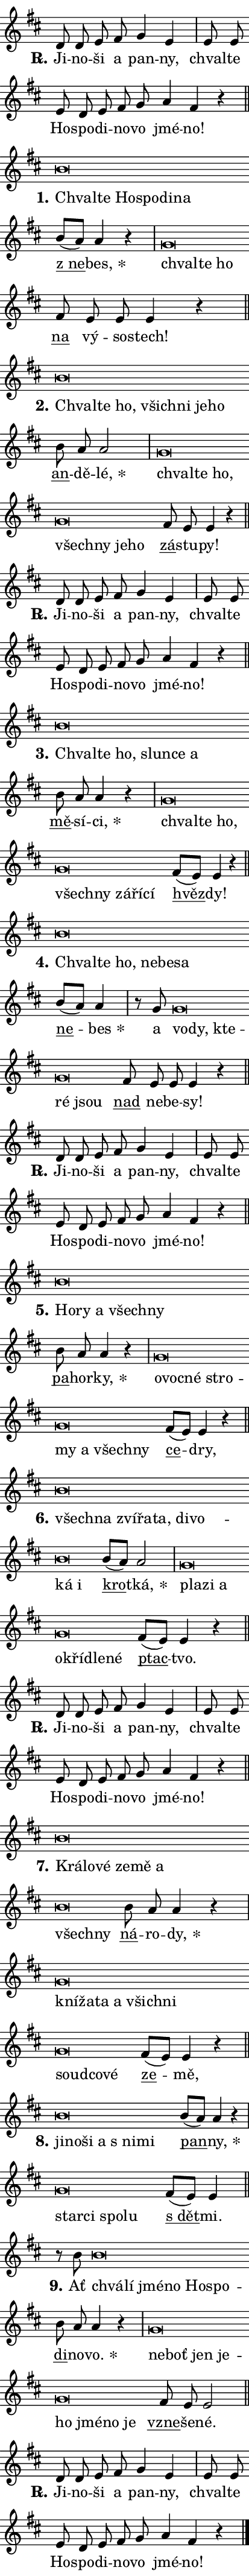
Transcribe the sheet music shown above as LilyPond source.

\version "2.22.1"
\header { tagline = "" }
\paper {
  indent = 0\cm
  top-margin = 0\cm
  right-margin = 0\cm
  bottom-margin = 0\cm
  left-margin = 0\cm
  paper-width = 7\cm
  page-breaking = #ly:one-page-breaking
  system-system-spacing.basic-distance = #11
  score-system-spacing.basic-distance = #11.3
  ragged-last = ##f
}


%% Author: Thomas Morley
%% https://lists.gnu.org/archive/html/lilypond-user/2020-05/msg00002.html
#(define (line-position grob)
"Returns position of @var[grob} in current system:
   @code{'start}, if at first time-step
   @code{'end}, if at last time-step
   @code{'middle} otherwise
"
  (let* ((col (ly:item-get-column grob))
         (ln (ly:grob-object col 'left-neighbor))
         (rn (ly:grob-object col 'right-neighbor))
         (col-to-check-left (if (ly:grob? ln) ln col))
         (col-to-check-right (if (ly:grob? rn) rn col))
         (break-dir-left
           (and
             (ly:grob-property col-to-check-left 'non-musical #f)
             (ly:item-break-dir col-to-check-left)))
         (break-dir-right
           (and
             (ly:grob-property col-to-check-right 'non-musical #f)
             (ly:item-break-dir col-to-check-right))))
        (cond ((eqv? 1 break-dir-left) 'start)
              ((eqv? -1 break-dir-right) 'end)
              (else 'middle))))

#(define (tranparent-at-line-position vctor)
  (lambda (grob)
  "Relying on @code{line-position} select the relevant enry from @var{vctor}.
Used to determine transparency,"
    (case (line-position grob)
      ((end) (not (vector-ref vctor 0)))
      ((middle) (not (vector-ref vctor 1)))
      ((start) (not (vector-ref vctor 2))))))

noteHeadBreakVisibility =
#(define-music-function (break-visibility)(vector?)
"Makes @code{NoteHead}s transparent relying on @var{break-visibility}"
#{
  \override NoteHead.transparent =
    #(tranparent-at-line-position break-visibility)
#})

#(define delete-ledgers-for-transparent-note-heads
  (lambda (grob)
    "Reads whether a @code{NoteHead} is transparent.
If so this @code{NoteHead} is removed from @code{'note-heads} from
@var{grob}, which is supposed to be @code{LedgerLineSpanner}.
As a result ledgers are not printed for this @code{NoteHead}"
    (let* ((nhds-array (ly:grob-object grob 'note-heads))
           (nhds-list
             (if (ly:grob-array? nhds-array)
                 (ly:grob-array->list nhds-array)
                 '()))
           ;; Relies on the transparent-property being done before
           ;; Staff.LedgerLineSpanner.after-line-breaking is executed.
           ;; This is fragile ...
           (to-keep
             (remove
               (lambda (nhd)
                 (ly:grob-property nhd 'transparent #f))
               nhds-list)))
      ;; TODO find a better method to iterate over grob-arrays, similiar
      ;; to filter/remove etc for lists
      ;; For now rebuilt from scratch
      (set! (ly:grob-object grob 'note-heads)  '())
      (for-each
        (lambda (nhd)
          (ly:pointer-group-interface::add-grob grob 'note-heads nhd))
        to-keep))))

hideNotes = {
  \noteHeadBreakVisibility #begin-of-line-visible
}
unHideNotes = {
  \noteHeadBreakVisibility #all-visible
}

% work-around for resetting accidentals
% https://lilypond.org/doc/v2.23/Documentation/notation/displaying-rhythms#unmetered-music
cadenzaMeasure = {
  \cadenzaOff
  \partial 1024 s1024
  \cadenzaOn
}

#(define-markup-command (accent layout props text) (markup?)
  "Underline accented syllable"
  (interpret-markup layout props
    #{\markup \override #'(offset . 4.3) \underline { #text }#}))

responsum = \markup \concat {
  "R" \hspace #-1.05 \path #0.1 #'((moveto 0 0.07) (lineto 0.9 0.8)) \hspace #0.05 "."
}

\layout {
    \context {
        \Staff
        \remove "Time_signature_engraver"
        \override LedgerLineSpanner.after-line-breaking = #delete-ledgers-for-transparent-note-heads
    }
    \context {
        \Voice {
            \override NoteHead.output-attributes = #'((class . "notehead"))
            \override Hairpin.height = #0.55
        }
    }
    \context {
        \Lyrics {
            \override StanzaNumber.output-attributes = #'((class . "stanzanumber"))
            \override LyricSpace.minimum-distance = #0.9
            \override LyricText.font-name = #"TeX Gyre Schola"
            \override LyricText.font-size = 1
            \override StanzaNumber.font-name = #"TeX Gyre Schola Bold"
            \override StanzaNumber.font-size = 1
        }
    }
}

% magnetic-lyrics.ily
%
%   written by
%     Jean Abou Samra <jean@abou-samra.fr>
%     Werner Lemberg <wl@gnu.org>
%
%   adapted by
%     Jiri Hon <jiri.hon@gmail.com>
%
% Version 2022-Apr-15

% https://www.mail-archive.com/lilypond-user@gnu.org/msg149350.html

#(define (Left_hyphen_pointer_engraver context)
   "Collect syllable-hyphen-syllable occurrences in lyrics and store
them in properties.  This engraver only looks to the left.  For
example, if the lyrics input is @code{foo -- bar}, it does the
following.

@itemize @bullet
@item
Set the @code{text} property of the @code{LyricHyphen} grob between
@q{foo} and @q{bar} to @code{foo}.

@item
Set the @code{left-hyphen} property of the @code{LyricText} grob with
text @q{foo} to the @code{LyricHyphen} grob between @q{foo} and
@q{bar}.
@end itemize

Use this auxiliary engraver in combination with the
@code{lyric-@/text::@/apply-@/magnetic-@/offset!} hook."
   (let ((hyphen #f)
         (text #f))
     (make-engraver
      (acknowledgers
       ((lyric-syllable-interface engraver grob source-engraver)
        (set! text grob)))
      (end-acknowledgers
       ((lyric-hyphen-interface engraver grob source-engraver)
        ;(when (not (grob::has-interface grob 'lyric-space-interface))
          (set! hyphen grob)));)
      ((stop-translation-timestep engraver)
       (when (and text hyphen)
         (ly:grob-set-object! text 'left-hyphen hyphen))
       (set! text #f)
       (set! hyphen #f)))))

#(define (lyric-text::apply-magnetic-offset! grob)
   "If the space between two syllables is less than the value in
property @code{LyricText@/.details@/.squash-threshold}, move the right
syllable to the left so that it gets concatenated with the left
syllable.

Use this function as a hook for
@code{LyricText@/.after-@/line-@/breaking} if the
@code{Left_@/hyphen_@/pointer_@/engraver} is active."
   (let ((hyphen (ly:grob-object grob 'left-hyphen #f)))
     (when hyphen
       (let ((left-text (ly:spanner-bound hyphen LEFT)))
         (when (grob::has-interface left-text 'lyric-syllable-interface)
           (let* ((common (ly:grob-common-refpoint grob left-text X))
                  (this-x-ext (ly:grob-extent grob common X))
                  (left-x-ext
                   (begin
                     ;; Trigger magnetism for left-text.
                     (ly:grob-property left-text 'after-line-breaking)
                     (ly:grob-extent left-text common X)))
                  ;; `delta` is the gap width between two syllables.
                  (delta (- (interval-start this-x-ext)
                            (interval-end left-x-ext)))
                  (details (ly:grob-property grob 'details))
                  (threshold (assoc-get 'squash-threshold details 0.2)))
             (when (< delta threshold)
               (let* (;; We have to manipulate the input text so that
                      ;; ligatures crossing syllable boundaries are not
                      ;; disabled.  For languages based on the Latin
                      ;; script this is essentially a beautification.
                      ;; However, for non-Western scripts it can be a
                      ;; necessity.
                      (lt (ly:grob-property left-text 'text))
                      (rt (ly:grob-property grob 'text))
                      (is-space (grob::has-interface hyphen 'lyric-space-interface))
                      (space (if is-space " " ""))
                      (space-markup (grob-interpret-markup grob " "))
                      (space-size (interval-length (ly:stencil-extent space-markup X)))
                      (extra-delta (if is-space space-size 0))
                      ;; Append new syllable.
                      (ltrt-space (if (and (string? lt) (string? rt))
                                (string-append lt space rt)
                                (make-concat-markup (list lt space rt))))
                      ;; Right-align `ltrt` to the right side.
                      (ltrt-space-markup (grob-interpret-markup
                               grob
                               (make-translate-markup
                                (cons (interval-length this-x-ext) 0)
                                (make-right-align-markup ltrt-space)))))
                 (begin
                   ;; Don't print `left-text`.
                   (ly:grob-set-property! left-text 'stencil #f)
                   ;; Set text and stencil (which holds all collected
                   ;; syllables so far) and shift it to the left.
                   (ly:grob-set-property! grob 'text ltrt-space)
                   (ly:grob-set-property! grob 'stencil ltrt-space-markup)
                   (ly:grob-translate-axis! grob (- (- delta extra-delta)) X))))))))))


#(define (lyric-hyphen::displace-bounds-first grob)
   ;; Make very sure this callback isn't triggered too early.
   (let ((left (ly:spanner-bound grob LEFT))
         (right (ly:spanner-bound grob RIGHT)))
     (ly:grob-property left 'after-line-breaking)
     (ly:grob-property right 'after-line-breaking)
     (ly:lyric-hyphen::print grob)))

squashThreshold = #0.4

\layout {
  \context {
    \Lyrics
    \consists #Left_hyphen_pointer_engraver
    \override LyricText.after-line-breaking =
      #lyric-text::apply-magnetic-offset!
    \override LyricHyphen.stencil = #lyric-hyphen::displace-bounds-first
    \override LyricText.details.squash-threshold = \squashThreshold
    \override LyricHyphen.minimum-distance = 0
    \override LyricHyphen.minimum-length = \squashThreshold
  }
}

squash = \override LyricText.details.squash-threshold = 9999
unSquash = \override LyricText.details.squash-threshold = \squashThreshold

left = \override LyricText.self-alignment-X = #LEFT
unLeft = \revert LyricText.self-alignment-X

starOffset = #(lambda (grob) 
                (let ((x_offset (ly:self-alignment-interface::aligned-on-x-parent grob)))
                  (if (= x_offset 0) 0 (+ x_offset 1.2))))

star = #(define-music-function (syllable)(string?)
"Append star separator at the end of a syllable"
#{
  \once \override LyricText.X-offset = #starOffset
  \lyricmode { \markup {
    #syllable
    \override #'((font-name . "TeX Gyre Schola Bold")) \hspace #0.2 \lower #0.65 \larger "*"
  } }
#})

starAccent = #(define-music-function (syllable)(string?)
"Append star separator at the end of a syllable and make accent"
#{
  \once \override LyricText.X-offset = #starOffset
  \lyricmode { \markup {
    \accent #syllable
    \override #'((font-name . "TeX Gyre Schola Bold")) \hspace #0.2 \lower #0.65 \larger "*"
  } }
#})

breath = #(define-music-function (syllable)(string?)
"Append breathing indicator at the end of a syllable"
#{
  \lyricmode { \markup { #syllable "+" } }
#})

optionalBreath = #(define-music-function (syllable)(string?)
"Append optional breathing indicator at the end of a syllable"
#{
  \lyricmode { \markup { #syllable "(+)" } }
#})


\score {
    <<
        \new Voice = "melody" { \cadenzaOn \key d \major \relative { d'8 d e fis g4 e \cadenzaMeasure \bar "|" e8 e \bar "" e d e \bar "" fis g \bar "" a4 fis r \cadenzaMeasure \bar "||" \break } }
        \new Lyrics \lyricsto "melody" { \lyricmode { \set stanza = \responsum
Ji -- no -- ši a pan -- ny, chval -- te Ho -- spo -- di -- no -- vo jmé -- no! } }
    >>
    \layout {}
}

\score {
    <<
        \new Voice = "melody" { \cadenzaOn \key d \major \relative { b'\breve*1/16 \hideNotes \breve*1/16 \bar "" \breve*1/16 \bar "" \breve*1/16 \bar "" \breve*1/16 \breve*1/16 \bar "" \unHideNotes \bar "" b8[( a)] a4 r \cadenzaMeasure \bar "|" g\breve*1/16 \hideNotes \breve*1/16 \breve*1/16 \bar "" \unHideNotes \bar "" fis8 e e e4 r \cadenzaMeasure \bar "||" \break } }
        \new Lyrics \lyricsto "melody" { \lyricmode { \set stanza = "1."
\left Chval -- \squash te Ho -- spo -- di -- na \unLeft \unSquash \markup \accent "z ne" -- \star bes, \left chval -- \squash te ho \unLeft \unSquash \markup \accent na vý -- so -- stech! } }
    >>
    \layout {}
}

\score {
    <<
        \new Voice = "melody" { \cadenzaOn \key d \major \relative { b'\breve*1/16 \hideNotes \breve*1/16 \bar "" \breve*1/16 \bar "" \breve*1/16 \bar "" \breve*1/16 \bar "" \breve*1/16 \breve*1/16 \bar "" \unHideNotes \bar "" b8 a a2 \cadenzaMeasure \bar "|" g\breve*1/16 \hideNotes \breve*1/16 \bar "" \breve*1/16 \bar "" \breve*1/16 \bar "" \breve*1/16 \bar "" \breve*1/16 \breve*1/16 \bar "" \unHideNotes \bar "" fis8 e e4 r \cadenzaMeasure \bar "||" \break } }
        \new Lyrics \lyricsto "melody" { \lyricmode { \set stanza = "2."
\left Chval -- \squash te ho, všich -- ni je -- ho \unLeft \unSquash \markup \accent an -- dě -- \star lé, \left chval -- \squash te ho, všech -- ny je -- ho \unLeft \unSquash \markup \accent zá -- stu -- py! } }
    >>
    \layout {}
}

\score {
    <<
        \new Voice = "melody" { \cadenzaOn \key d \major \relative { d'8 d e fis g4 e \cadenzaMeasure \bar "|" e8 e \bar "" e d e \bar "" fis g \bar "" a4 fis r \cadenzaMeasure \bar "||" \break } }
        \new Lyrics \lyricsto "melody" { \lyricmode { \set stanza = \responsum
Ji -- no -- ši a pan -- ny, chval -- te Ho -- spo -- di -- no -- vo jmé -- no! } }
    >>
    \layout {}
}

\score {
    <<
        \new Voice = "melody" { \cadenzaOn \key d \major \relative { b'\breve*1/16 \hideNotes \breve*1/16 \bar "" \breve*1/16 \bar "" \breve*1/16 \bar "" \breve*1/16 \breve*1/16 \bar "" \unHideNotes \bar "" b8 a a4 r \cadenzaMeasure \bar "|" g\breve*1/16 \hideNotes \breve*1/16 \bar "" \breve*1/16 \bar "" \breve*1/16 \bar "" \breve*1/16 \bar "" \breve*1/16 \bar "" \breve*1/16 \breve*1/16 \bar "" \unHideNotes \bar "" fis8[( e)] e4 r \cadenzaMeasure \bar "||" \break } }
        \new Lyrics \lyricsto "melody" { \lyricmode { \set stanza = "3."
\left Chval -- \squash te ho, slun -- ce a \unLeft \unSquash \markup \accent mě -- sí -- \star ci, \left chval -- \squash te ho, všech -- ny zá -- ří -- cí \unLeft \unSquash \markup \accent hvěz -- dy! } }
    >>
    \layout {}
}

\score {
    <<
        \new Voice = "melody" { \cadenzaOn \key d \major \relative { b'\breve*1/16 \hideNotes \breve*1/16 \bar "" \breve*1/16 \bar "" \breve*1/16 \bar "" \breve*1/16 \breve*1/16 \bar "" \unHideNotes \bar "" b8[( a)] a4 \cadenzaMeasure \bar "|" r8 g8 g\breve*1/16 \hideNotes \breve*1/16 \bar "" \breve*1/16 \bar "" \breve*1/16 \breve*1/16 \bar "" \unHideNotes \bar "" fis8 e e e4 r \cadenzaMeasure \bar "||" \break } }
        \new Lyrics \lyricsto "melody" { \lyricmode { \set stanza = "4."
\left Chval -- \squash te ho, ne -- be -- sa \unLeft \unSquash \markup \accent ne -- \star bes a \left vo -- \squash dy, kte -- ré jsou \unLeft \unSquash \markup \accent nad ne -- be -- sy! } }
    >>
    \layout {}
}

\score {
    <<
        \new Voice = "melody" { \cadenzaOn \key d \major \relative { d'8 d e fis g4 e \cadenzaMeasure \bar "|" e8 e \bar "" e d e \bar "" fis g \bar "" a4 fis r \cadenzaMeasure \bar "||" \break } }
        \new Lyrics \lyricsto "melody" { \lyricmode { \set stanza = \responsum
Ji -- no -- ši a pan -- ny, chval -- te Ho -- spo -- di -- no -- vo jmé -- no! } }
    >>
    \layout {}
}

\score {
    <<
        \new Voice = "melody" { \cadenzaOn \key d \major \relative { b'\breve*1/16 \hideNotes \breve*1/16 \bar "" \breve*1/16 \bar "" \breve*1/16 \breve*1/16 \bar "" \unHideNotes \bar "" b8 a a4 r \cadenzaMeasure \bar "|" g\breve*1/16 \hideNotes \breve*1/16 \bar "" \breve*1/16 \bar "" \breve*1/16 \bar "" \breve*1/16 \bar "" \breve*1/16 \bar "" \breve*1/16 \breve*1/16 \bar "" \unHideNotes \bar "" fis8[( e)] e4 r \cadenzaMeasure \bar "||" \break } }
        \new Lyrics \lyricsto "melody" { \lyricmode { \set stanza = "5."
\left Ho -- \squash ry a všech -- ny \unLeft \unSquash \markup \accent pa -- hor -- \star ky, \left o -- \squash voc -- né stro -- my a všech -- ny \unLeft \unSquash \markup \accent ce -- dry, } }
    >>
    \layout {}
}

\score {
    <<
        \new Voice = "melody" { \cadenzaOn \key d \major \relative { b'\breve*1/16 \hideNotes \breve*1/16 \bar "" \breve*1/16 \bar "" \breve*1/16 \bar "" \breve*1/16 \bar "" \breve*1/16 \bar "" \breve*1/16 \bar "" \breve*1/16 \breve*1/16 \bar "" \unHideNotes \bar "" b8[( a)] a2 \cadenzaMeasure \bar "|" g\breve*1/16 \hideNotes \breve*1/16 \bar "" \breve*1/16 \bar "" \breve*1/16 \bar "" \breve*1/16 \breve*1/16 \bar "" \unHideNotes \bar "" fis8[( e)] e4 r \cadenzaMeasure \bar "||" \break } }
        \new Lyrics \lyricsto "melody" { \lyricmode { \set stanza = "6."
\left všech -- \squash na zví -- řa -- ta, di -- vo -- ká i \unLeft \unSquash \markup \accent kro -- \star tká, \left pla -- \squash zi a okří -- dle -- né \unLeft \unSquash \markup \accent ptac -- tvo. } }
    >>
    \layout {}
}

\score {
    <<
        \new Voice = "melody" { \cadenzaOn \key d \major \relative { d'8 d e fis g4 e \cadenzaMeasure \bar "|" e8 e \bar "" e d e \bar "" fis g \bar "" a4 fis r \cadenzaMeasure \bar "||" \break } }
        \new Lyrics \lyricsto "melody" { \lyricmode { \set stanza = \responsum
Ji -- no -- ši a pan -- ny, chval -- te Ho -- spo -- di -- no -- vo jmé -- no! } }
    >>
    \layout {}
}

\score {
    <<
        \new Voice = "melody" { \cadenzaOn \key d \major \relative { b'\breve*1/16 \hideNotes \breve*1/16 \bar "" \breve*1/16 \bar "" \breve*1/16 \bar "" \breve*1/16 \bar "" \breve*1/16 \bar "" \breve*1/16 \breve*1/16 \bar "" \unHideNotes \bar "" b8 a a4 r \cadenzaMeasure \bar "|" g\breve*1/16 \hideNotes \breve*1/16 \bar "" \breve*1/16 \bar "" \breve*1/16 \bar "" \breve*1/16 \bar "" \breve*1/16 \bar "" \breve*1/16 \bar "" \breve*1/16 \breve*1/16 \bar "" \unHideNotes \bar "" fis8[( e)] e4 r \cadenzaMeasure \bar "||" \break } }
        \new Lyrics \lyricsto "melody" { \lyricmode { \set stanza = "7."
\left Krá -- \squash lo -- vé ze -- mě a všech -- ny \unLeft \unSquash \markup \accent ná -- ro -- \star dy, \left kní -- \squash ža -- ta a všich -- ni soud -- co -- vé \unLeft \unSquash \markup \accent ze -- mě, } }
    >>
    \layout {}
}

\score {
    <<
        \new Voice = "melody" { \cadenzaOn \key d \major \relative { b'\breve*1/16 \hideNotes \breve*1/16 \bar "" \breve*1/16 \bar "" \breve*1/16 \bar "" \breve*1/16 \breve*1/16 \bar "" \unHideNotes \bar "" b8[( a)] a4 r \cadenzaMeasure \bar "|" g\breve*1/16 \hideNotes \breve*1/16 \bar "" \breve*1/16 \breve*1/16 \bar "" \unHideNotes \bar "" fis8[( e)] e4 \cadenzaMeasure \bar "||" \break } }
        \new Lyrics \lyricsto "melody" { \lyricmode { \set stanza = "8."
\left ji -- \squash no -- ši a "s ni" -- mi \unLeft \unSquash \markup \accent pan -- \star ny, \left star -- \squash ci spo -- lu \unLeft \unSquash \markup \accent "s dět" -- mi. } }
    >>
    \layout {}
}

\score {
    <<
        \new Voice = "melody" { \cadenzaOn \key d \major \relative { r8 b'8 b\breve*1/16 \hideNotes \breve*1/16 \bar "" \breve*1/16 \bar "" \breve*1/16 \bar "" \breve*1/16 \breve*1/16 \bar "" \unHideNotes \bar "" b8 a a4 r \cadenzaMeasure \bar "|" g\breve*1/16 \hideNotes \breve*1/16 \bar "" \breve*1/16 \bar "" \breve*1/16 \bar "" \breve*1/16 \bar "" \breve*1/16 \bar "" \breve*1/16 \breve*1/16 \bar "" \unHideNotes \bar "" fis8 e e2 \cadenzaMeasure \bar "||" \break } }
        \new Lyrics \lyricsto "melody" { \lyricmode { \set stanza = "9."
Ať \left chvá -- \squash lí jmé -- no Ho -- spo -- \unLeft \unSquash \markup \accent di -- no -- \star vo. \left ne -- \squash boť jen je -- ho jmé -- no je \unLeft \unSquash \markup \accent vzne -- še -- né. } }
    >>
    \layout {}
}

\score {
    <<
        \new Voice = "melody" { \cadenzaOn \key d \major \relative { d'8 d e fis g4 e \cadenzaMeasure \bar "|" e8 e \bar "" e d e \bar "" fis g \bar "" a4 fis r \cadenzaMeasure \bar "||" \break } \bar "|." }
        \new Lyrics \lyricsto "melody" { \lyricmode { \set stanza = \responsum
Ji -- no -- ši a pan -- ny, chval -- te Ho -- spo -- di -- no -- vo jmé -- no! } }
    >>
    \layout {}
}
